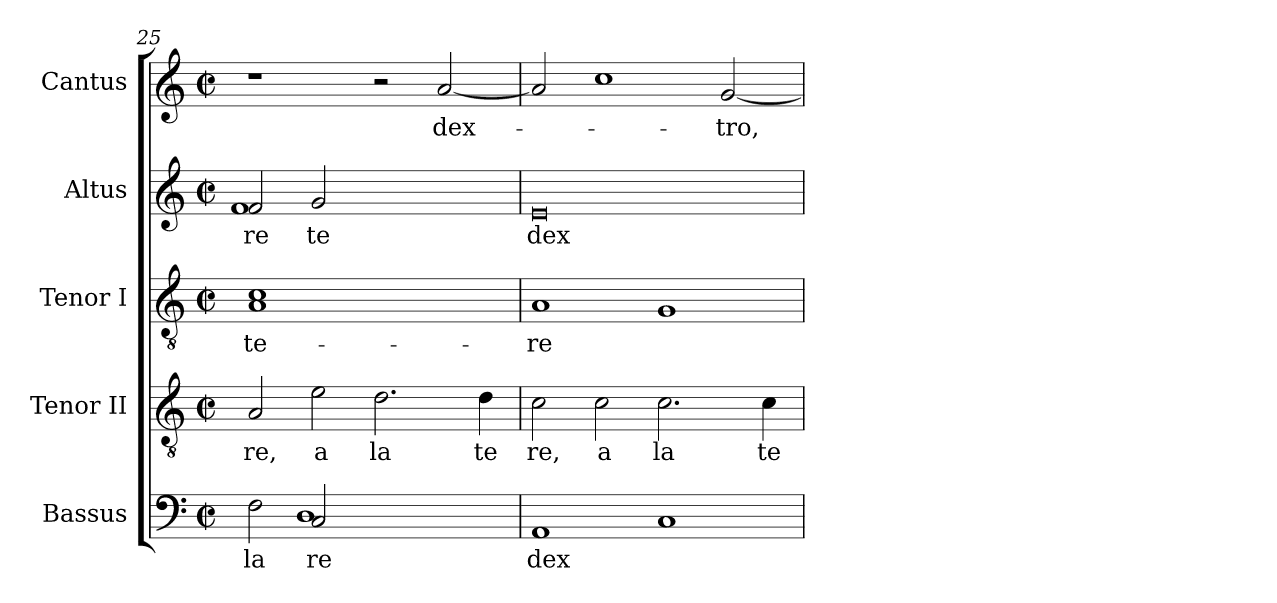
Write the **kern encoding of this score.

**kern	**text	**kern	**text	**kern	**text	**kern	**text	**kern	**text
*part5	*part5	*part4	*part4	*part3	*part3	*part2	*part2	*part1	*part1
*staff5	*staff5	*staff4	*staff4	*staff3	*staff3	*staff2	*staff2	*staff1	*staff1
*I"Bassus	*	*I"Tenor II	*	*I"Tenor I	*	*I"Altus	*	*I"Cantus	*
*clefF4	*	*clefGv2	*	*clefGv2	*	*clefG2	*	*clefG2	*
*M2/2	*	*M2/2	*	*M2/2	*	*M2/2	*	*M2/2	*
*met(c|)	*	*met(c|)	*	*met(c|)	*	*met(c|)	*	*met(c|)	*
=25	=25	=25	=25	=25	=25	=25	=25	=25	=25
*^	*	*	*	*	*	*	*	*	*
!	!	!LO:LY:b:cj	!	!LO:LY:b:cj	!	!LO:LY:b:cj	!	!LO:LY:b:cj	!	!
*	*	*	*	*	*	*	*^	*	*	*
!	!	!	!	!	!	!	!	!	!LO:LY:b:cj	!	!
2ryy	2F\	la	2A/	re,	1c 1A	-te-	2f/	1f	re	1r	.
!	!	!LO:LY:b:cj	!	!	!	!	!	!	!	!	!
!	!	!LO:LY:b:cj	!	!LO:LY:b:cj	!	!	!	!	!LO:LY:b:cj	!	!
2C/	1D	re	2e\	a	.	.	2g/	.	te	.	.
!	!	!	!	!LO:LY:b:cj	!	!	!	!	!	!	!
2ryy	.	.	2.d\	la	1ryy	.	1ryy	1ryy	.	2r	.
!	!	!	!	!	!	!	!	!	!	!	!LO:LY:b
2ryy	2ryy	.	.	.	.	.	.	.	.	[<2a/	dex-
!	!	!	!	!LO:LY:b:cj	!	!	!	!	!	!	!
.	.	.	4d\	te	.	.	.	.	.	.	.
*v	*v	*	*	*	*	*	*v	*v	*	*	*
=26	=26	=26	=26	=26	=26	=26	=26	=26	=26
!	!LO:LY:b:cj	!	!LO:LY:b:cj	!	!LO:LY:b:cj	!	!LO:LY:b:cj	!	!
1AA	dex	2c\	re,	1A	-re	0e	dex	2a/]	.
!	!	!	!LO:LY:b:cj	!	!	!	!	!	!
.	.	2c\	a	.	.	.	.	1cc	.
!	!	!	!LO:LY:b:cj	!	!	!	!	!	!
1C	.	2.c\	la	1G	.	.	.	.	.
!	!	!	!	!	!	!	!	!	!LO:LY:b
.	.	.	.	.	.	.	.	[>2g/	-tro,
!	!	!	!LO:LY:b:cj	!	!	!	!	!	!
.	.	4c\	te	.	.	.	.	.	.
=	=	=	=	=	=	=	=	=	=
*-	*-	*-	*-	*-	*-	*-	*-	*-	*-
